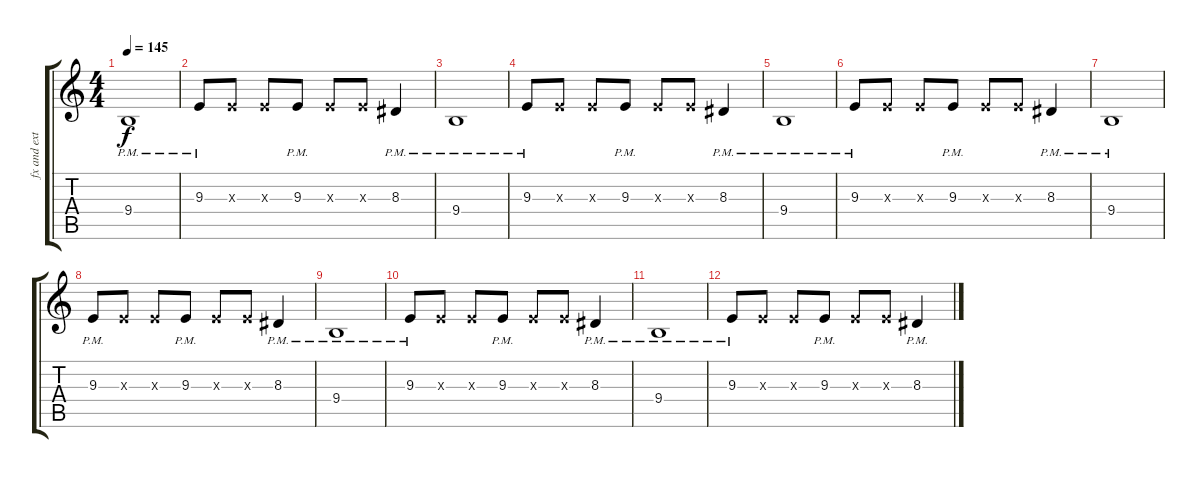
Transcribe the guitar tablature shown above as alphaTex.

\track ("fx and extra" "fx and ext") {instrument pad2warm}
\staff {score tabs}
\tuning (E4 B3 G3 D3 A2 E2) {hide}
\ts (4 4)
\tempo 145
\clef g2
\ks c
9.4{pm}.1{dy f instrument overdrivenguitar} |
9.3{pm}.8 9.3{x}.8 9.3{x}.8 9.3{pm}.8 9.3{x}.8 9.3{x}.8 8.3{pm}.4 |
9.4{pm}.1{instrument overdrivenguitar} |
9.3{pm}.8 9.3{x}.8 9.3{x}.8 9.3{pm}.8 9.3{x}.8 9.3{x}.8 8.3{pm}.4 |
9.4{pm}.1{instrument overdrivenguitar} |
9.3{pm}.8 9.3{x}.8 9.3{x}.8 9.3{pm}.8 9.3{x}.8 9.3{x}.8 8.3{pm}.4 |
9.4{pm}.1{instrument overdrivenguitar} |
9.3{pm}.8 9.3{x}.8 9.3{x}.8 9.3{pm}.8 9.3{x}.8 9.3{x}.8 8.3{pm}.4 |
9.4{pm}.1{instrument overdrivenguitar} |
9.3{pm}.8 9.3{x}.8 9.3{x}.8 9.3{pm}.8 9.3{x}.8 9.3{x}.8 8.3{pm}.4 |
9.4{pm}.1{instrument overdrivenguitar} |
9.3{pm}.8 9.3{x}.8 9.3{x}.8 9.3{pm}.8 9.3{x}.8 9.3{x}.8 8.3{pm}.4
